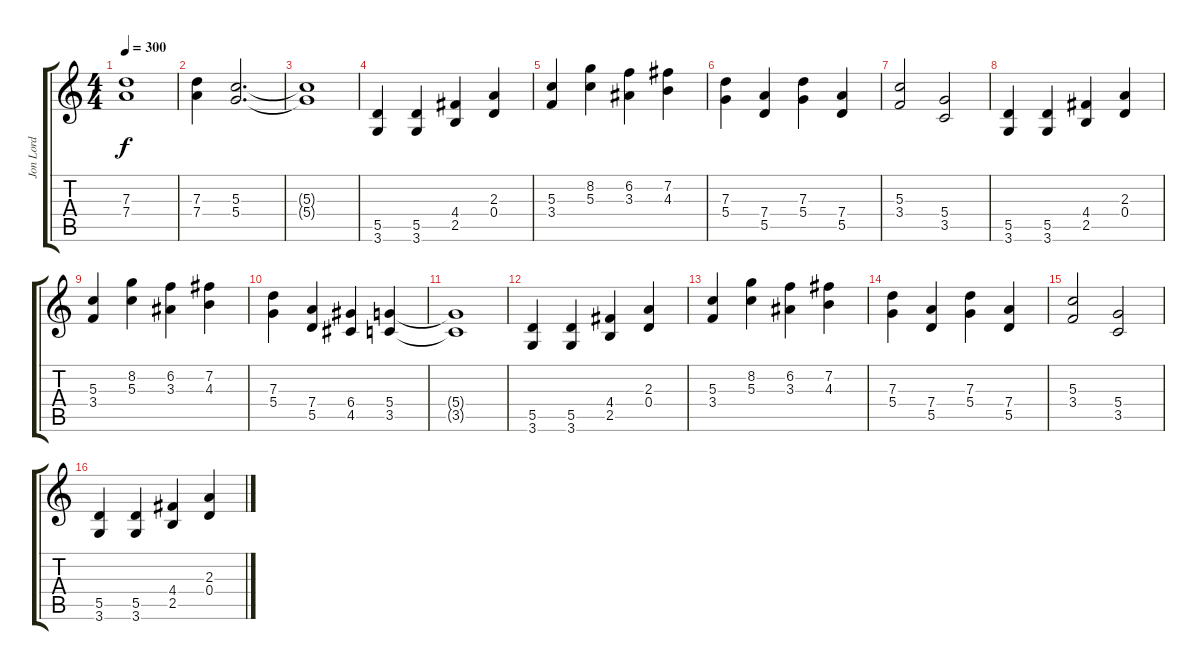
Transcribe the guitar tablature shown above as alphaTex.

\track ("Jon Lord" "Jon Lord") {instrument electricguitarjazz}
\staff {score tabs}
\tuning (E4 B3 G3 D3 A2 E2) {hide}
\ts (4 4)
\tempo 300
\clef g2
\ks c
(7.3{t} 7.4{t}).1{dy f} |
(7.3 7.4).4 (5.3 5.4).2{d} |
(5.3{t} 5.4{t}).1 |
(5.5 3.6).4 (5.5 3.6).4 (4.4 2.5).4 (2.3 0.4).4 |
(5.3 3.4).4 (8.2 5.3).4 (6.2 3.3).4 (7.2 4.3).4 |
(7.3 5.4).4 (7.4 5.5).4 (7.3 5.4).4 (7.4 5.5).4 |
(5.3 3.4).2 (5.4 3.5).2 |
(5.5 3.6).4 (5.5 3.6).4 (4.4 2.5).4 (2.3 0.4).4 |
(5.3 3.4).4 (8.2 5.3).4 (6.2 3.3).4 (7.2 4.3).4 |
(7.3 5.4).4 (7.4 5.5).4 (6.4 4.5).4 (5.4 3.5).4 |
(5.4{t} 3.5{t}).1 |
(5.5 3.6).4 (5.5 3.6).4 (4.4 2.5).4 (2.3 0.4).4 |
(5.3 3.4).4 (8.2 5.3).4 (6.2 3.3).4 (7.2 4.3).4 |
(7.3 5.4).4 (7.4 5.5).4 (7.3 5.4).4 (7.4 5.5).4 |
(5.3 3.4).2 (5.4 3.5).2 |
(5.5 3.6).4 (5.5 3.6).4 (4.4 2.5).4 (2.3 0.4).4
